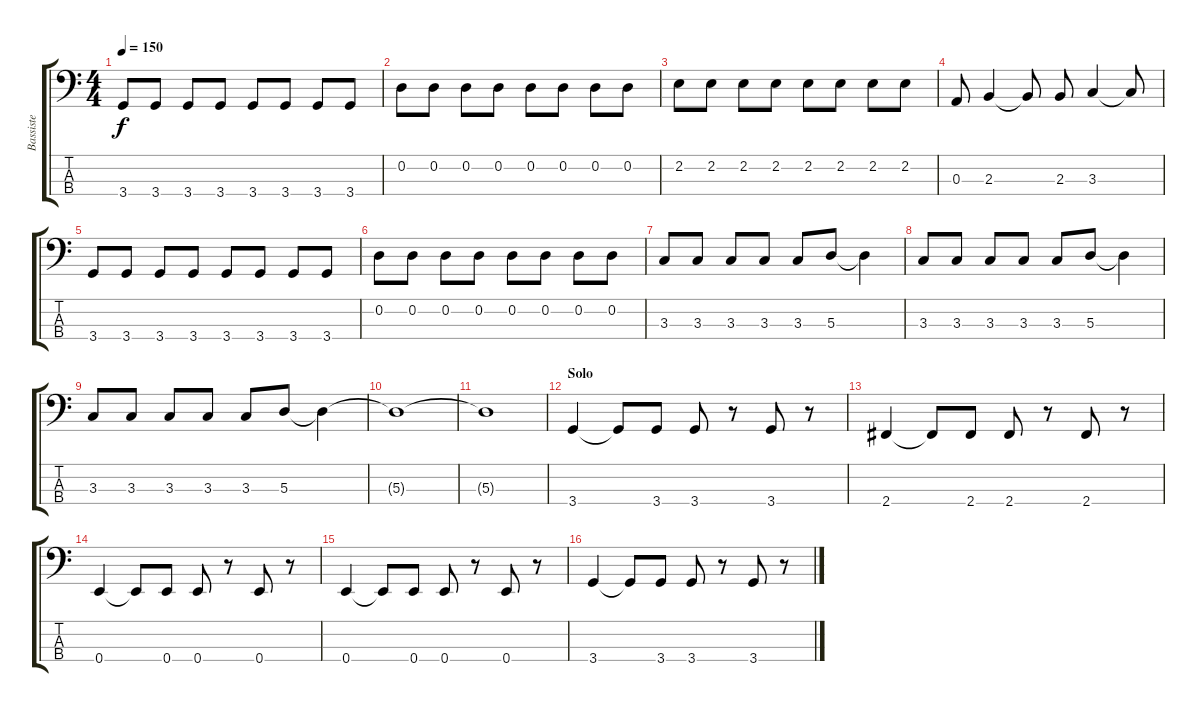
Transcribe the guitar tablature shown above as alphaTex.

\track ("Bassiste" "Bassiste") {instrument electricbassfinger}
\staff {score tabs}
\tuning (G2 D2 A1 E1) {hide}
\ts (4 4)
\tempo 150
\clef f4
\ks c
3.4.8{dy f} 3.4.8 3.4.8 3.4.8 3.4.8 3.4.8 3.4.8 3.4.8 |
0.2.8 0.2.8 0.2.8 0.2.8 0.2.8 0.2.8 0.2.8 0.2.8 |
2.2.8 2.2.8 2.2.8 2.2.8 2.2.8 2.2.8 2.2.8 2.2.8 |
0.3.8 2.3.4 2.3{t}.8 2.3.8 3.3.4 3.3{t}.8 |
3.4.8 3.4.8 3.4.8 3.4.8 3.4.8 3.4.8 3.4.8 3.4.8 |
0.2.8 0.2.8 0.2.8 0.2.8 0.2.8 0.2.8 0.2.8 0.2.8 |
3.3.8 3.3.8 3.3.8 3.3.8 3.3.8 5.3.8 5.3{t}.4 |
3.3.8 3.3.8 3.3.8 3.3.8 3.3.8 5.3.8 5.3{t}.4 |
3.3.8 3.3.8 3.3.8 3.3.8 3.3.8 5.3.8 5.3{t}.4 |
5.3{t}.1 |
5.3{t}.1 |
\section ("" "Solo")
3.4.4 3.4{t}.8 3.4.8 3.4.8 r.8 3.4.8 r.8 |
2.4.4 2.4{t}.8 2.4.8 2.4.8 r.8 2.4.8 r.8 |
0.4.4 0.4{t}.8 0.4.8 0.4.8 r.8 0.4.8 r.8 |
0.4.4 0.4{t}.8 0.4.8 0.4.8 r.8 0.4.8 r.8 |
3.4.4 3.4{t}.8 3.4.8 3.4.8 r.8 3.4.8 r.8
